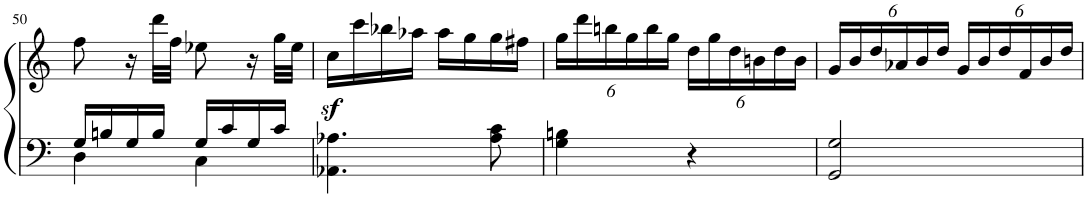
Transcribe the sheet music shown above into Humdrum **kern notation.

**kern	**kern
*part1	*part1
*staff2	*staff1
*I"Piano	*
*I'Pno.	*
!!LO:PB:g=z
*clefF4	*clefG2
*k[]	*k[]
*M2/4	*M2/4
=50	=50
*^	*
16G/LL	4D\	8ff\
16Bn/	.	.
16G/	.	16r
16B/JJ	.	32ddd\LLL
.	.	32ff\JJJ
16G/LL	4C\	8ee-X\
16c/	.	.
16G/	.	16r
16c/JJ	.	32gg\LLL
.	.	32ee-\JJJ
*v	*v	*
=51	=51
4.AA-X\ 4.A-X\	16ccz<\LL
.	16ccc\
.	16bb-X\
.	16aa-X\JJ
.	16aa-\LL
.	16gg\
8A-\ 8c\	16gg\
.	16ff#X\JJ
=52	=52
*	*Xbrackettup
4G\ 4Bn\	24gg\LL
.	24ddd\
.	24bbn\
.	24gg\
.	24bb\
.	24gg\JJ
4r	24dd\LL
.	24gg\
.	24dd\
.	24bn\
.	24dd\
.	24b\JJ
=53	=53
2GG/ 2G/	24g/LL
.	24b/
.	24dd/
.	24a-X/
.	24b/
.	24dd/JJ
.	24g/LL
.	24b/
.	24dd/
.	24f/
.	24b/
.	24dd/JJ
=	=
*-	*-
